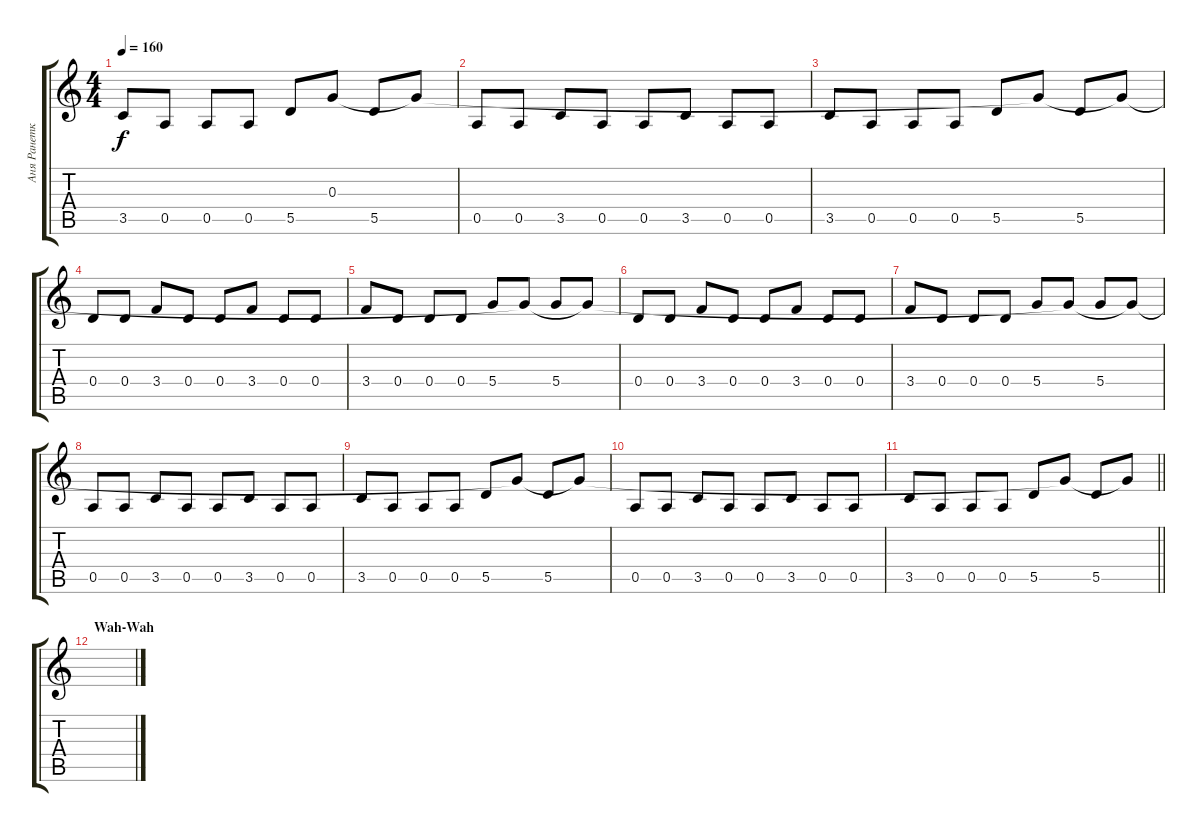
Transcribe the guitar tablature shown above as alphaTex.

\track ("Аня Ранетка" "Аня Ранетк") {instrument acousticguitarsteel}
\staff {score tabs}
\tuning (E4 B3 G3 D3 A2 E2) {hide}
\ts (4 4)
\tempo 160
\clef g2
\ks c
3.5.8{dy f} 0.5.8 0.5.8 0.5.8 5.5.8 0.3{t}.8 5.5.8 0.3{t}.8 |
0.5.8 0.5.8 3.5.8 0.5.8 0.5.8 3.5.8 0.5.8 0.5.8 |
3.5.8 0.5.8 0.5.8 0.5.8 5.5.8 0.3{t}.8 5.5.8 0.3{t}.8 |
0.4.8 0.4.8 3.4.8 0.4.8 0.4.8 3.4.8 0.4.8 0.4.8 |
3.4.8 0.4.8 0.4.8 0.4.8 5.4.8 0.3{t}.8 5.4.8 0.3{t}.8 |
0.4.8 0.4.8 3.4.8 0.4.8 0.4.8 3.4.8 0.4.8 0.4.8 |
3.4.8 0.4.8 0.4.8 0.4.8 5.4.8 0.3{t}.8 5.4.8 0.3{t}.8 |
0.5.8 0.5.8 3.5.8 0.5.8 0.5.8 3.5.8 0.5.8 0.5.8 |
3.5.8 0.5.8 0.5.8 0.5.8 5.5.8 0.3{t}.8 5.5.8 0.3{t}.8 |
0.5.8 0.5.8 3.5.8 0.5.8 0.5.8 3.5.8 0.5.8 0.5.8 |
\barLineRight lightlight
3.5.8 0.5.8 0.5.8 0.5.8 5.5.8 0.3{t}.8 5.5.8 0.3{t}.8 |
\section ("" "Wah-Wah")
